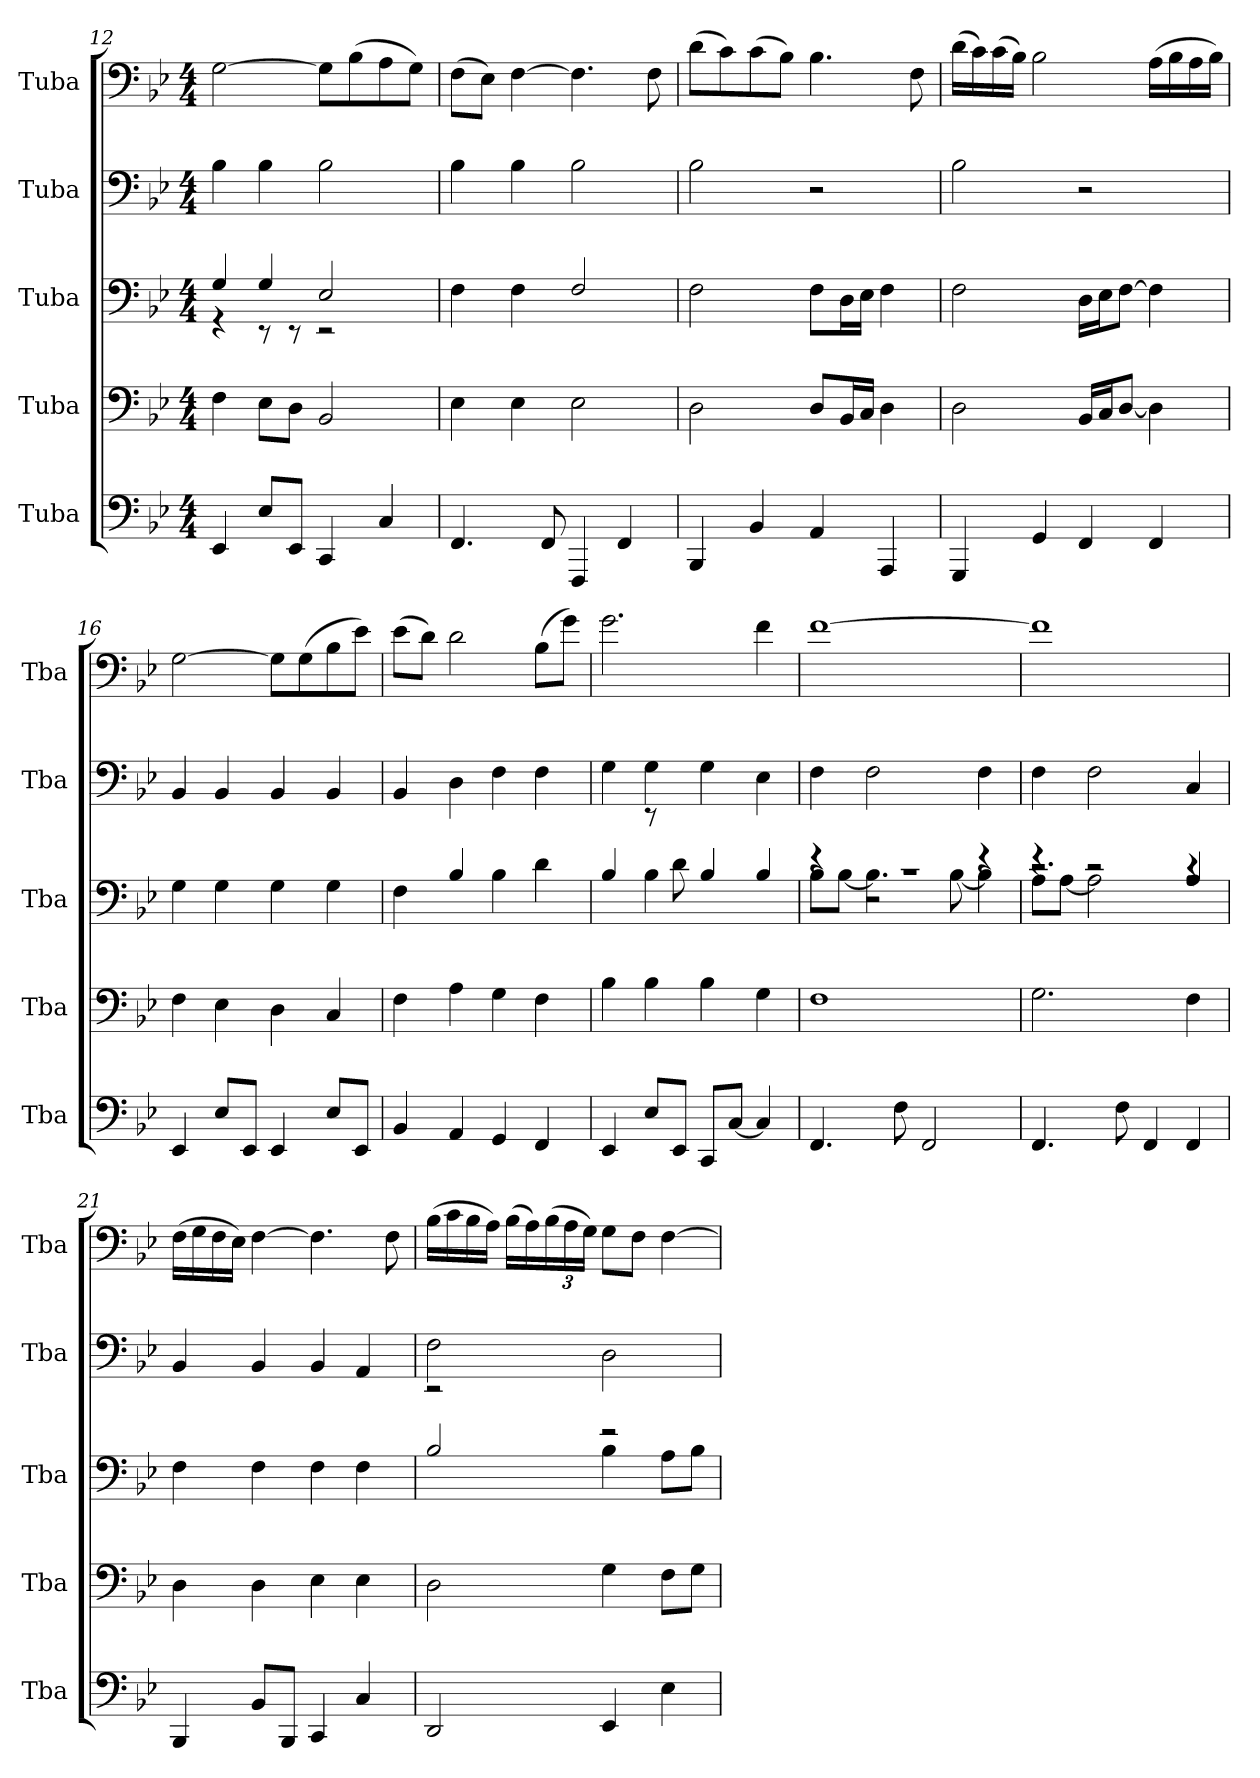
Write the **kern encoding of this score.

**kern	**kern	**kern	**kern	**kern
*part5	*part4	*part3	*part2	*part1
*staff5	*staff4	*staff3	*staff2	*staff1
*I"Tuba	*I"Tuba	*I"Tuba	*I"Tuba	*I"Tuba
*I'Tba	*I'Tba	*I'Tba	*I'Tba	*I'Tba
*clefF4	*clefF4	*clefF4	*clefF4	*clefF4
*k[b-e-]	*k[b-e-]	*k[b-e-]	*k[b-e-]	*k[b-e-]
*M4/4	*M4/4	*M4/4	*M4/4	*M4/4
=12	=12	=12	=12	=12
*	*	*^	*	*
4EE-/	4F\	4G/	4rGG	4B-\	[2G\
8E-/L	8E-\L	4G/	8rEE	4B-\	.
8EE-/J	8D\J	.	8rEE	.	.
4CC/	2BB-/	2E-/	2rEE	2B-\	8G\L]
.	.	.	.	.	(>8B-\
4C/	.	.	.	.	8A\
.	.	.	.	.	8G\J)
*	*	*v	*v	*	*
!!LO:PB:g=z
=13	=13	=13	=13	=13
4.FF/	4E-\	4F\	4B-\	(>8F\L
.	.	.	.	8E-\J)
.	4E-\	4F\	4B-\	[4F\
8FF/	.	.	.	.
4FFF/	2E-\	2F/	2B-\	4.F\]
4FF/	.	.	.	.
.	.	.	.	8F\
=14	=14	=14	=14	=14
4BBB-/	2D\	2F\	2B-\	(>8d\L
.	.	.	.	8c\)
4BB-/	.	.	.	(>8c\
.	.	.	.	8B-\J)
4AA/	8D/L	8F\L	2r	4.B-\
.	16BB-/L	16D\L	.	.
.	16C/JJ	16E-\JJ	.	.
4AAA/	4D\	4F\	.	.
.	.	.	.	8F\
=15	=15	=15	=15	=15
4GGG/	2D\	2F\	2B-\	(>16d\LL
.	.	.	.	16c\)
.	.	.	.	(>16c\
.	.	.	.	16B-\JJ)
4GG/	.	.	.	2B-\
4FF/	16BB-/LL	16D\LL	2r	.
.	16C/J	16E-\J	.	.
.	[8D/J	[8F\J	.	.
4FF/	4D\]	4F\]	.	(>16A\LL
.	.	.	.	16B-\
.	.	.	.	16A\
.	.	.	.	16B-\JJ)
=16	=16	=16	=16	=16
4EE-/	4F\	4G\	4BB-/	[2G\
8E-/L	4E-\	4G\	4BB-/	.
8EE-/J	.	.	.	.
4EE-/	4D\	4G\	4BB-/	8G\L]
.	.	.	.	(>8G\
8E-/L	4C/	4G\	4BB-/	8B-\
8EE-/J	.	.	.	8e-\J)
=17	=17	=17	=17	=17
4BB-/	4F\	4F\	4BB-/	(>8e-\L
.	.	.	.	8d\J)
4AA/	4A\	4B-/	4D\	2d\
4GG/	4G\	4B-\	4F\	.
4FF/	4F\	4d\	4F\	(>8B-\L
.	.	.	.	8g\J)
!!LO:LB:g=z
=18	=18	=18	=18	=18
*	*	*^	*	*
4EE-/	4B-\	4B-/	4ryy	4G\	2.g\
8E-/L	4B-\	4B-\	8rff	4G\	.
8EE-/J	.	.	8d\	.	.
8CC/L	4B-\	4B-/	2ryy	4G\	.
[8C/J	.	.	.	.	.
4C/]	4G\	4B-/	.	4E-\	4f\
=19	=19	=19	=19	=19	=19
*	*	*	*^	*	*
4.FF/	1F	4re	8B-\L	1rc	4F\	[1f
.	.	.	[8B-\J	.	.	.
.	.	2r	4.B-\]	.	2F\	.
8F\	.	.	.	.	.	.
2FF/	.	.	.	.	.	.
.	.	.	[8B-\	.	.	.
.	.	4re	4B-\]	.	4F\	.
=20	=20	=20	=20	=20	=20	=20
4.FF/	2.G\	4re	8A\L	2.rc	4F\	1f]
.	.	.	[8A\J	.	.	.
.	.	2rc	2A\]	.	2F\	.
8F\	.	.	.	.	.	.
4FF/	.	.	.	.	.	.
4FF/	4F\	4A/	4ryy	4rc	4C/	.
*	*	*v	*v	*v	*	*
=21	=21	=21	=21	=21
4BBB-/	4D\	4F\	4BB-/	(>16F\LL
.	.	.	.	16G\
.	.	.	.	16F\
.	.	.	.	16E-\JJ)
8BB-/L	4D\	4F\	4BB-/	[4F\
8BBB-/J	.	.	.	.
4CC/	4E-\	4F\	4BB-/	4.F\]
4C/	4E-\	4F\	4AA/	.
.	.	.	.	8F\
=22	=22	=22	=22	=22
*	*	*^	*	*
2DD/	2D\	2B-/	2rff	2F\	(>16B-\LL
.	.	.	.	.	16c\
.	.	.	.	.	16B-\
.	.	.	.	.	16A\JJ)
.	.	.	.	.	(>16B-\LL
.	.	.	.	.	16A\)
*	*	*	*	*	*Xbrackettup
.	.	.	.	.	(>24B-\
.	.	.	.	.	24A\
.	.	.	.	.	24G\JJ)
4EE-/	4G\	2re	4B-\	2D\	8G\L
.	.	.	.	.	8F\J
4E-\	8F\L	.	8A\L	.	[4F\
.	8G\J	.	8B-\J	.	.
*	*	*v	*v	*	*
=	=	=	=	=
*-	*-	*-	*-	*-
